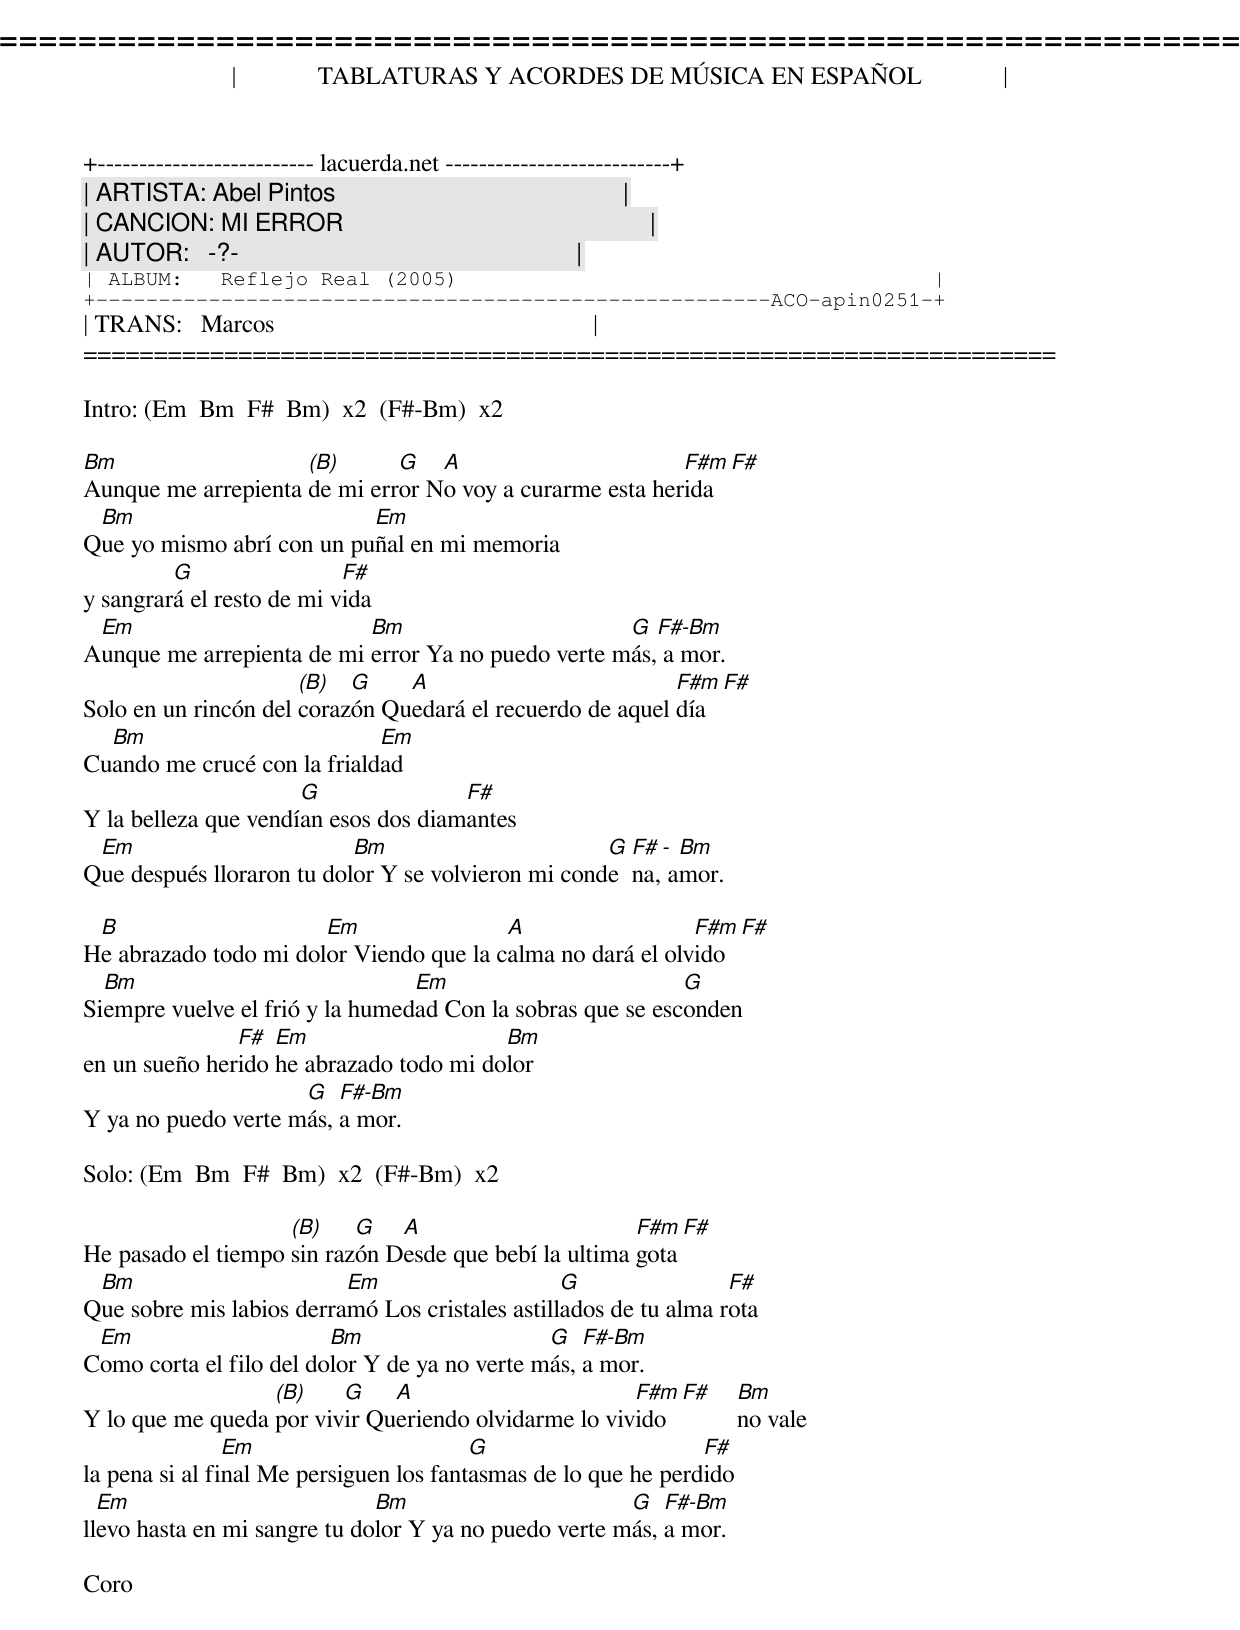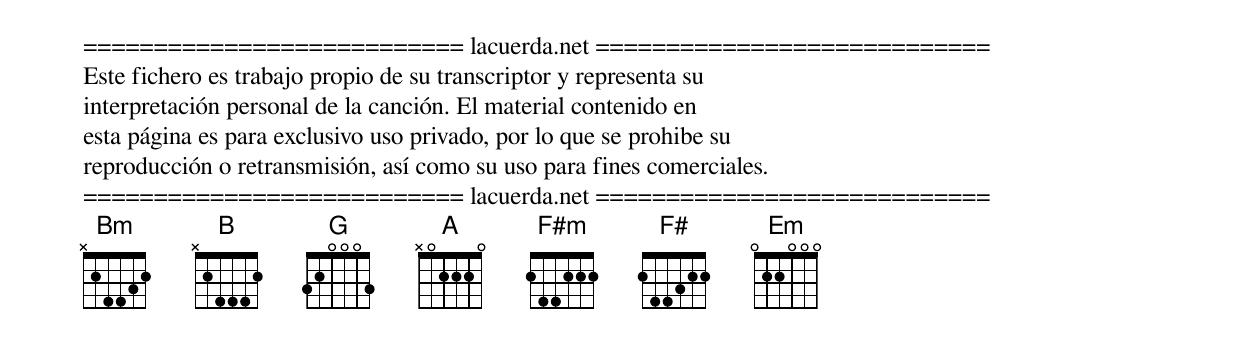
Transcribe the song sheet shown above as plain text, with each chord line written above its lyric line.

=====================================================================
|             TABLATURAS Y ACORDES DE MÚSICA EN ESPAÑOL             |
+-------------------------- lacuerda.net ---------------------------+
| ARTISTA: Abel Pintos                                              |
| CANCION: MI ERROR                                                 |
| AUTOR:   -?-                                                      |
| ALBUM:   Reflejo Real (2005)                                      |
+------------------------------------------------------ACO-apin0251-+
| TRANS:   Marcos                                                   |
=====================================================================

Intro: (Em  Bm  F#  Bm)  x2  (F#-Bm)  x2

Bm                   (B)      G   A                       F#m  F#
Aunque me arrepienta de mi error No voy a curarme esta herida
 Bm                        Em
Que yo mismo abrí con un puñal en mi memoria
         G                 F#
y sangrará el resto de mi vida
 Em                        Bm                       G  F#-Bm
Aunque me arrepienta de mi error Ya no puedo verte más, a mor.
                      (B)  G    A                          F#m  F#
Solo en un rincón del corazón Quedará el recuerdo de aquel día
  Bm                         Em
Cuando me crucé con la frialdad
                      G               F#
Y la belleza que vendían esos dos diamantes
 Em                        Bm                       G  F# - Bm
Que después lloraron tu dolor Y se volvieron mi conde  na, amor.

 B                     Em                A                  F#m  F#
He abrazado todo mi dolor Viendo que la calma no dará el olvido
  Bm                             Em                         G
Siempre vuelve el frió y la humedad Con la sobras que se esconden
               F#  Em                    Bm
en un sueño herido he abrazado todo mi dolor
                     G   F#-Bm
Y ya no puedo verte más, a mor.

Solo: (Em  Bm  F#  Bm)  x2  (F#-Bm)  x2

                    (B)    G   A                       F#m  F#
He pasado el tiempo sin razón Desde que bebí la ultima gota
 Bm                       Em                     G                F#
Que sobre mis labios derramó Los cristales astillados de tu alma rota
 Em                      Bm                    G   F#-Bm
Como corta el filo del dolor Y de ya no verte más, a mor.
                  (B)    G    A                       F#m  F#  Bm
Y lo que me queda por vivir Queriendo olvidarme lo vivido      no vale
                Em                       G                      F#
la pena si al final Me persiguen los fantasmas de lo que he perdido
  Em                          Bm                       G   F#-Bm
llevo hasta en mi sangre tu dolor Y ya no puedo verte más, a mor.

Coro


=========================== lacuerda.net ============================
Este fichero es trabajo propio de su transcriptor y representa su
interpretación personal de la canción. El material contenido en
esta página es para exclusivo uso privado, por lo que se prohibe su
reproducción o retransmisión, así como su uso para fines comerciales.
=========================== lacuerda.net ============================
